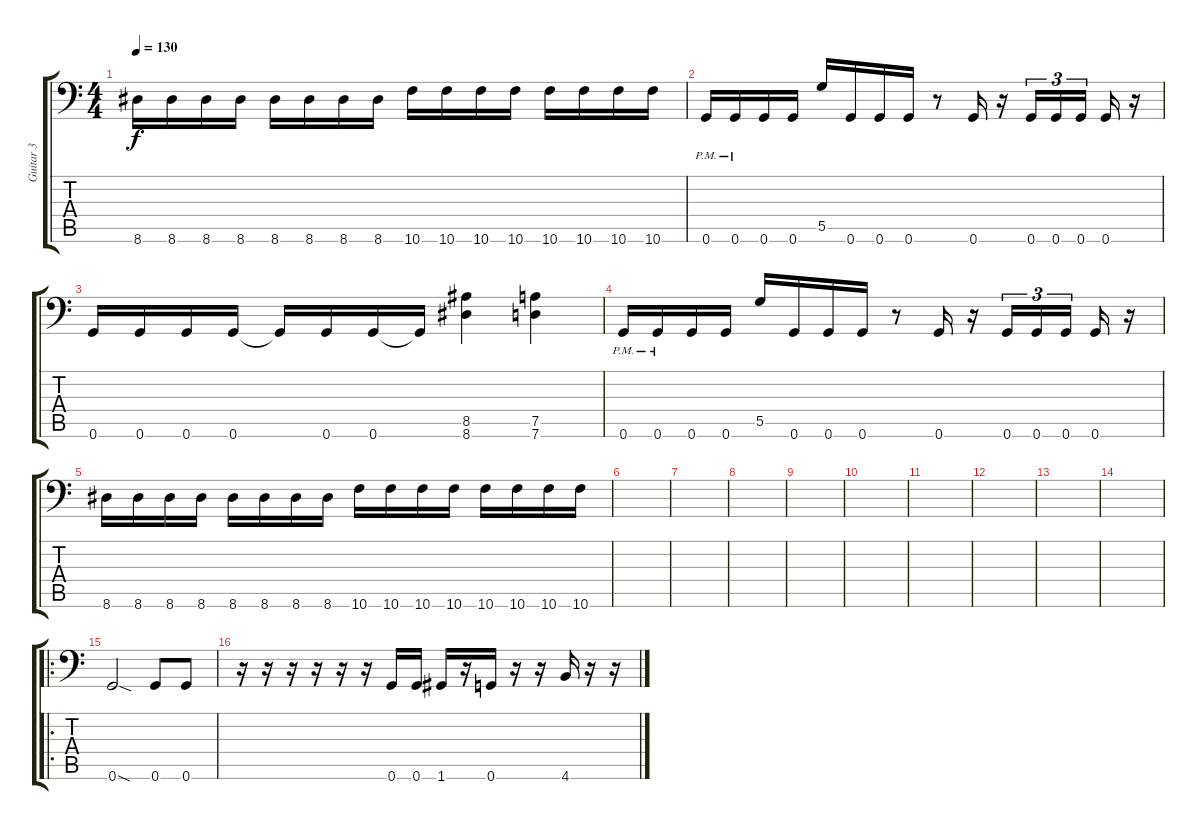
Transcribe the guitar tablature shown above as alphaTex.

\track ("Guitar 3" "Guitar 3") {instrument distortionguitar}
\staff {score tabs}
\tuning (A3 E3 C3 G2 D2 G1) {hide}
\ts (4 4)
\tempo 130
\clef f4
\ks c
8.6.16{dy f} 8.6.16 8.6.16 8.6.16 8.6.16 8.6.16 8.6.16 8.6.16 10.6.16 10.6.16 10.6.16 10.6.16 10.6.16 10.6.16 10.6.16 10.6.16 |
0.6{pm}.16 0.6{pm}.16 0.6.16 0.6.16 5.5.16 0.6.16 0.6.16 0.6.16 r.8 0.6.16 r.16 0.6.16{tu (3 2)} 0.6.16{tu (3 2)} 0.6.16{tu (3 2) beam splitsecondary} 0.6.16 r.16 |
0.6.16 0.6.16 0.6.16 0.6.16 0.6{t}.16 0.6.16 0.6.16 0.6{t}.16 (8.5 8.6).4 (7.5 7.6).4 |
0.6{pm}.16 0.6{pm}.16 0.6.16 0.6.16 5.5.16 0.6.16 0.6.16 0.6.16 r.8 0.6.16 r.16 0.6.16{tu (3 2)} 0.6.16{tu (3 2)} 0.6.16{tu (3 2) beam splitsecondary} 0.6.16 r.16 |
8.6.16 8.6.16 8.6.16 8.6.16 8.6.16 8.6.16 8.6.16 8.6.16 10.6.16 10.6.16 10.6.16 10.6.16 10.6.16 10.6.16 10.6.16 10.6.16 |
|
|
|
|
|
|
|
|
|
\ro
0.6{sod}.2 0.6.8 0.6.8 |
r.16 r.16 r.16 r.16 r.16 r.16 0.6.16 0.6.16 1.6.16 r.16 0.6.16 r.16 r.16 4.6.16 r.16 r.16
